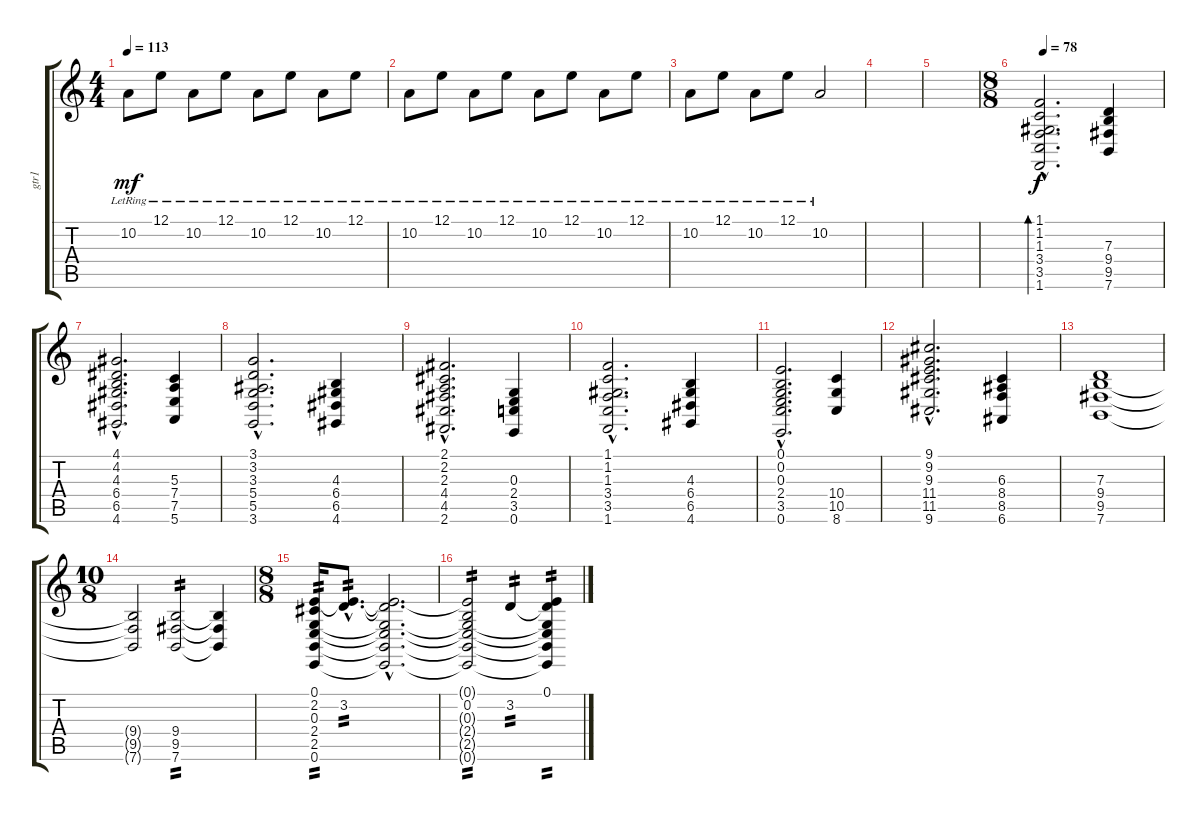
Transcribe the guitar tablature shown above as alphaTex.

\track ("gtr1" "gtr1") {instrument shamisen}
\staff {score tabs}
\tuning (E4 B3 G3 D3 A2 E2) {hide}
\ts (4 4)
\tempo 113
\clef g2
\ks c
10.2{lr}.8{dy mf} 12.1{lr}.8 10.2{lr}.8 12.1{lr}.8 10.2{lr}.8 12.1{lr}.8 10.2{lr}.8 12.1{lr}.8 |
10.2{lr}.8 12.1{lr}.8 10.2{lr}.8 12.1{lr}.8 10.2{lr}.8 12.1{lr}.8 10.2{lr}.8 12.1{lr}.8 |
10.2{lr}.8 12.1{lr}.8 10.2{lr}.8 12.1{lr}.8 10.2{lr}.2 |
|
|
\ts (8 8)
\tempo 78
(1.1{hac} 1.2{hac} 1.3{hac} 3.4{hac} 3.5{hac} 1.6{hac}).2{d bd 120 dy f volume 11 instrument acousticguitarsteel} (7.3 9.4 9.5 7.6).4 |
(4.1{hac} 4.2{hac} 4.3{hac} 6.4{hac} 6.5{hac} 4.6{hac}).2{d} (5.3 7.4 7.5 5.6).4 |
(3.1{hac} 3.2{hac} 3.3{hac} 5.4{hac} 5.5{hac} 3.6{hac}).2{d} (4.3 6.4 6.5 4.6).4 |
(2.1{hac} 2.2{hac} 2.3{hac} 4.4{hac} 4.5{hac} 2.6{hac}).2{d} (0.3 2.4 3.5 0.6).4 |
(1.1{hac} 1.2{hac} 1.3{hac} 3.4{hac} 3.5{hac} 1.6{hac}).2{d} (4.3 6.4 6.5 4.6).4 |
(0.1{hac} 0.2{hac} 0.3{hac} 2.4{hac} 3.5{hac} 0.6{hac}).2{d} (10.4 10.5 8.6).4 |
(9.1{hac} 9.2{hac} 9.3{hac} 11.4{hac} 11.5{hac} 9.6{hac}).2{d} (6.3 8.4 8.5 6.6).4 |
(7.3 9.4 9.5 7.6).1 |
\ts (10 8)
(9.4{t} 9.5{t} 7.6{t}).2 (9.4 9.5 7.6).2{tp 2} (9.4{t} 9.5{t} 7.6{t}).4 |
\ts (8 8)
(0.1 2.2 0.3 2.4 2.5 0.6).16{tp 2} (0.1{hac t} 3.2{hac}).8{d tp 2} (0.1{hac t} 3.2{hac t} 0.3{hac t} 2.4{hac t} 2.5{hac t} 0.6{hac t}).2{d} |
(0.1{t} 0.2 0.3{t} 2.4{t} 2.5{t} 0.6{t}).2{tp 2} 3.2.4{tp 2} (0.1 3.2{t} 0.3{t} 2.4{t} 2.5{t} 0.6{t}).4{tp 2}
